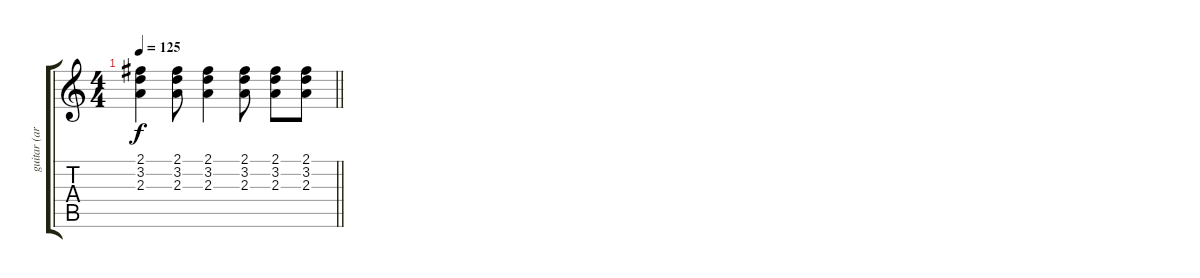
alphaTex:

\track ("guitar (aril)" "guitar (ar") {instrument acousticguitarsteel}
\staff {score tabs}
\tuning (E4 B3 G3 D3 A2 E2) {hide}
\ts (4 4)
\tempo 125
\clef g2
\barLineRight lightlight
\ks c
(2.1 3.2 2.3).4{dy f} (2.1 3.2 2.3).8 (2.1 3.2 2.3).4 (2.1 3.2 2.3).8 (2.1 3.2 2.3).8 (2.1 3.2 2.3).8
